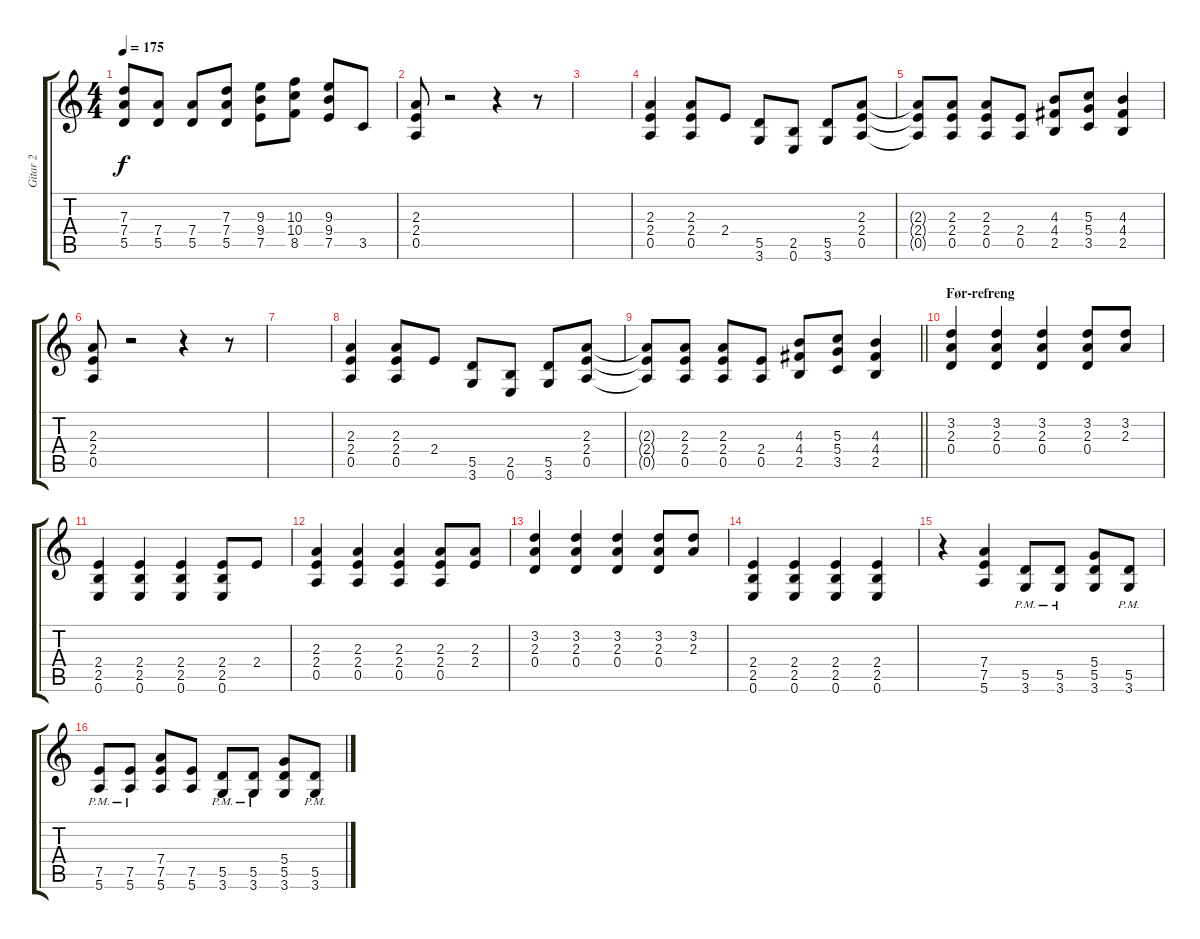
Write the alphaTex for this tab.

\track ("Gitar 2" "Gitar 2") {instrument distortionguitar}
\staff {score tabs}
\tuning (E4 B3 G3 D3 A2 E2) {hide}
\ts (4 4)
\tempo 175
\clef g2
\ks c
(7.3{t} 7.4{t} 5.5{t}).8{dy f} (7.4 5.5).8 (7.4 5.5).8 (7.3 7.4 5.5).8 (9.3 9.4 7.5).8 (10.3 10.4 8.5).8 (9.3 9.4 7.5).8 3.5.8 |
(2.3 2.4 0.5).8 r.2 r.4 r.8 |
|
(2.3 2.4 0.5).4 (2.3 2.4 0.5).8 2.4.8 (5.5 3.6).8 (2.5 0.6).8 (5.5 3.6).8 (2.3 2.4 0.5).8 |
(2.3{t} 2.4{t} 0.5{t}).8 (2.3 2.4 0.5).8 (2.3 2.4 0.5).8 (2.4 0.5).8 (4.3 4.4 2.5).8 (5.3 5.4 3.5).8 (4.3 4.4 2.5).4 |
(2.3 2.4 0.5).8 r.2 r.4 r.8 |
|
(2.3 2.4 0.5).4 (2.3 2.4 0.5).8 2.4.8 (5.5 3.6).8 (2.5 0.6).8 (5.5 3.6).8 (2.3 2.4 0.5).8 |
\barLineRight lightlight
(2.3{t} 2.4{t} 0.5{t}).8 (2.3 2.4 0.5).8 (2.3 2.4 0.5).8 (2.4 0.5).8 (4.3 4.4 2.5).8 (5.3 5.4 3.5).8 (4.3 4.4 2.5).4 |
\section ("" "Før-refreng")
(3.2 2.3 0.4).4 (3.2 2.3 0.4).4 (3.2 2.3 0.4).4 (3.2 2.3 0.4).8 (3.2 2.3).8 |
(2.4 2.5 0.6).4 (2.4 2.5 0.6).4 (2.4 2.5 0.6).4 (2.4 2.5 0.6).8 2.4.8 |
(2.3 2.4 0.5).4 (2.3 2.4 0.5).4 (2.3 2.4 0.5).4 (2.3 2.4 0.5).8 (2.3 2.4).8 |
(3.2 2.3 0.4).4 (3.2 2.3 0.4).4 (3.2 2.3 0.4).4 (3.2 2.3 0.4).8 (3.2 2.3).8 |
(2.4 2.5 0.6).4 (2.4 2.5 0.6).4 (2.4 2.5 0.6).4 (2.4 2.5 0.6).4 |
r.4 (7.4 7.5 5.6).4 (5.5 3.6{pm}).8 (5.5 3.6{pm}).8 (5.4 5.5 3.6).8 (5.5{pm} 3.6).8 |
(7.5{pm} 5.6{pm}).8 (7.5{pm} 5.6{pm}).8 (7.4 7.5 5.6).8 (7.5 5.6).8 (5.5{pm} 3.6{pm}).8 (5.5{pm} 3.6{pm}).8 (5.4 5.5 3.6).8 (5.5{pm} 3.6).8
